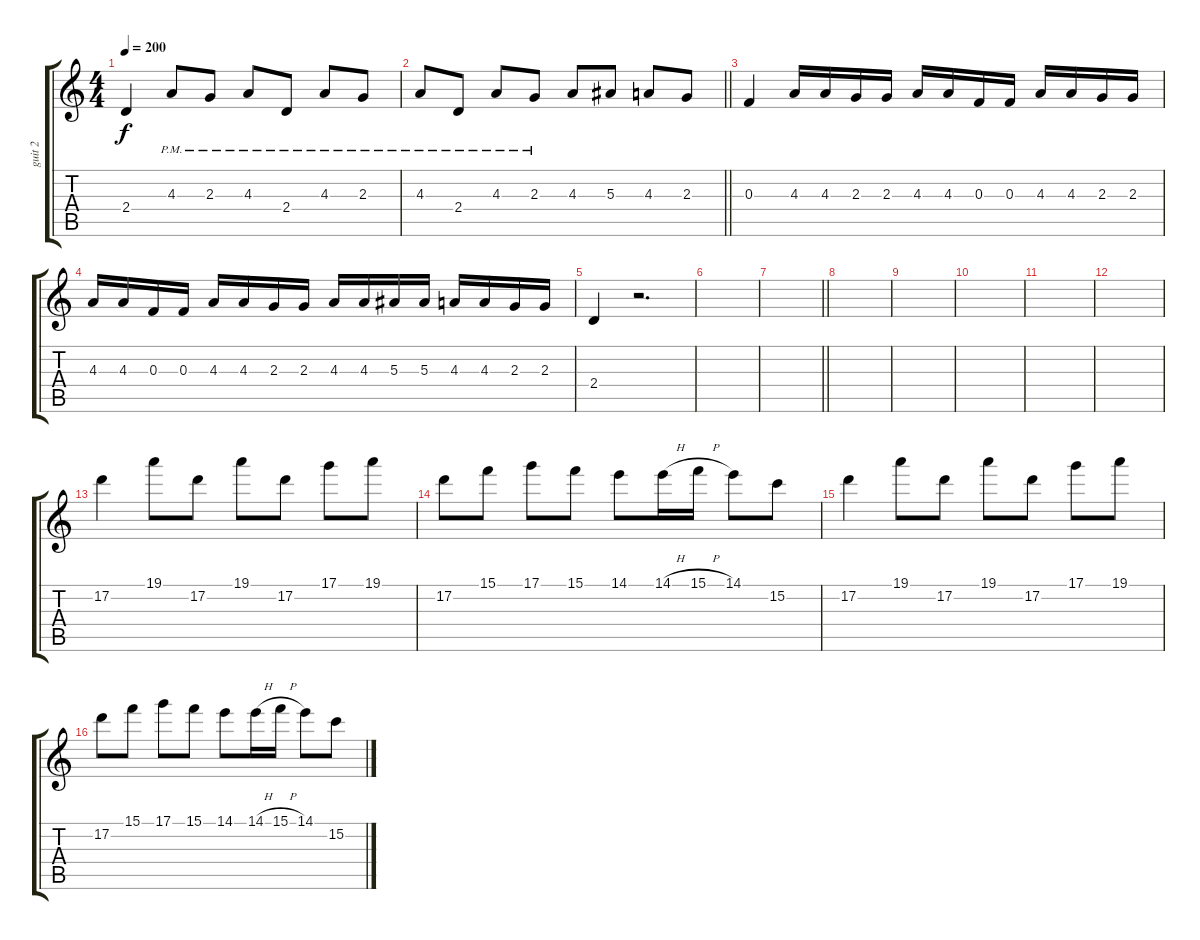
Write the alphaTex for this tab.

\track ("guit 2" "guit 2") {instrument distortionguitar}
\staff {score tabs}
\tuning (D4 A3 F3 C3 G2 D2) {hide}
\ts (4 4)
\tempo 200
\clef g2
\ks c
2.4.4{dy f} 4.3{pm}.8 2.3{pm}.8 4.3{pm}.8 2.4{pm}.8 4.3{pm}.8 2.3{pm}.8 |
\barLineRight lightlight
4.3{pm}.8 2.4{pm}.8 4.3{pm}.8 2.3{pm}.8 4.3.8 5.3.8 4.3.8 2.3.8 |
0.3.4 4.3.16 4.3.16 2.3.16 2.3.16 4.3.16 4.3.16 0.3.16 0.3.16 4.3.16 4.3.16 2.3.16 2.3.16 |
4.3.16 4.3.16 0.3.16 0.3.16 4.3.16 4.3.16 2.3.16 2.3.16 4.3.16 4.3.16 5.3.16 5.3.16 4.3.16 4.3.16 2.3.16 2.3.16 |
2.4.4 r.2{d} |
|
\barLineRight lightlight
|
|
|
|
|
|
17.2.4 19.1.8 17.2.8 19.1.8 17.2.8 17.1.8 19.1.8 |
17.2.8 15.1.8 17.1.8 15.1.8 14.1.8 14.1{h}.16 15.1{h}.16 14.1.8 15.2.8 |
17.2.4 19.1.8 17.2.8 19.1.8 17.2.8 17.1.8 19.1.8 |
17.2.8 15.1.8 17.1.8 15.1.8 14.1.8 14.1{h}.16 15.1{h}.16 14.1.8 15.2.8
